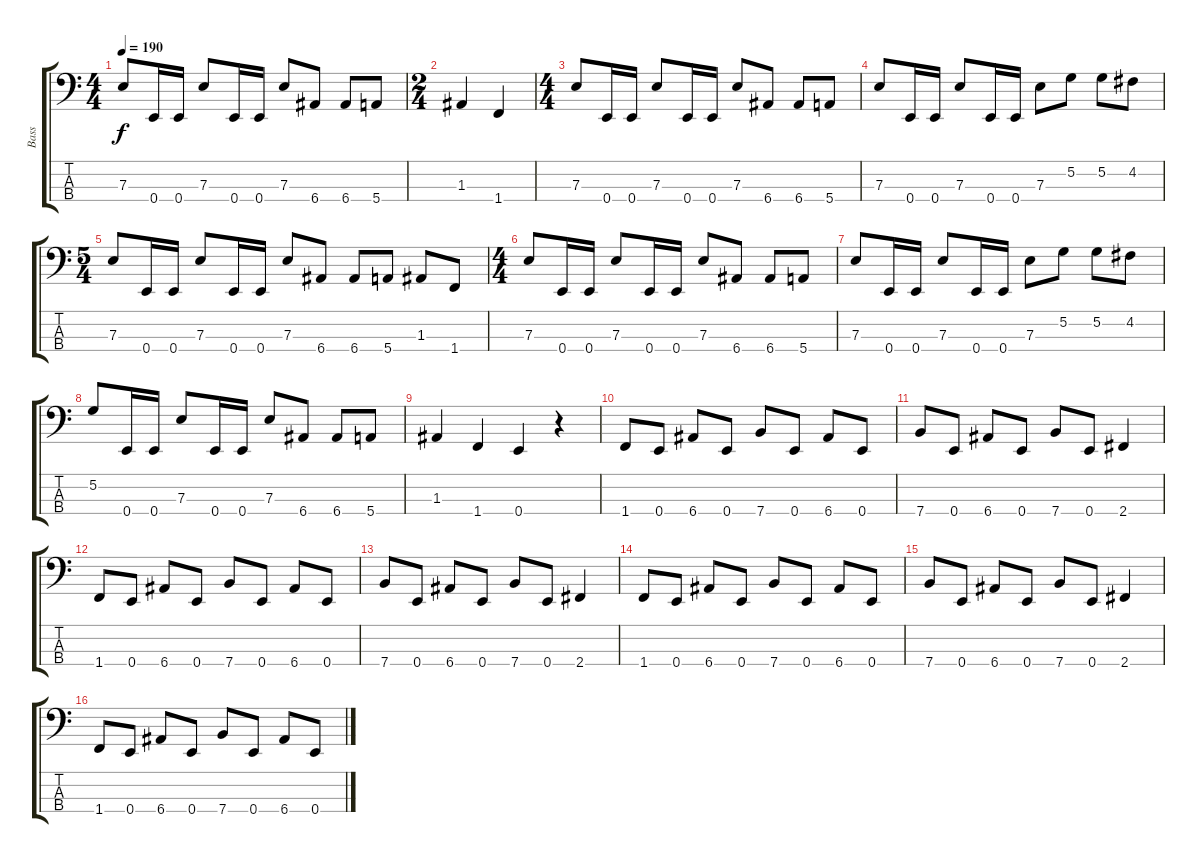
\track ("Bass" "Bass") {instrument electricbasspick}
\staff {score tabs}
\tuning (G2 D2 A1 E1) {hide}
\ts (4 4)
\tempo 190
\clef f4
\ks c
7.3.8{dy f} 0.4.16 0.4.16 7.3.8 0.4.16 0.4.16 7.3.8 6.4.8 6.4.8 5.4.8 |
\ts (2 4)
1.3.4 1.4.4 |
\ts (4 4)
7.3.8 0.4.16 0.4.16 7.3.8 0.4.16 0.4.16 7.3.8 6.4.8 6.4.8 5.4.8 |
7.3.8 0.4.16 0.4.16 7.3.8 0.4.16 0.4.16 7.3.8 5.2.8 5.2.8 4.2.8 |
\ts (5 4)
7.3.8 0.4.16 0.4.16 7.3.8 0.4.16 0.4.16 7.3.8 6.4.8 6.4.8 5.4.8 1.3.8 1.4.8 |
\ts (4 4)
7.3.8 0.4.16 0.4.16 7.3.8 0.4.16 0.4.16 7.3.8 6.4.8 6.4.8 5.4.8 |
7.3.8 0.4.16 0.4.16 7.3.8 0.4.16 0.4.16 7.3.8 5.2.8 5.2.8 4.2.8 |
5.2.8 0.4.16 0.4.16 7.3.8 0.4.16 0.4.16 7.3.8 6.4.8 6.4.8 5.4.8 |
1.3.4 1.4.4 0.4.4 r.4 |
1.4.8 0.4.8 6.4.8 0.4.8 7.4.8 0.4.8 6.4.8 0.4.8 |
7.4.8 0.4.8 6.4.8 0.4.8 7.4.8 0.4.8 2.4.4 |
1.4.8 0.4.8 6.4.8 0.4.8 7.4.8 0.4.8 6.4.8 0.4.8 |
7.4.8 0.4.8 6.4.8 0.4.8 7.4.8 0.4.8 2.4.4 |
1.4.8 0.4.8 6.4.8 0.4.8 7.4.8 0.4.8 6.4.8 0.4.8 |
7.4.8 0.4.8 6.4.8 0.4.8 7.4.8 0.4.8 2.4.4 |
1.4.8 0.4.8 6.4.8 0.4.8 7.4.8 0.4.8 6.4.8 0.4.8
